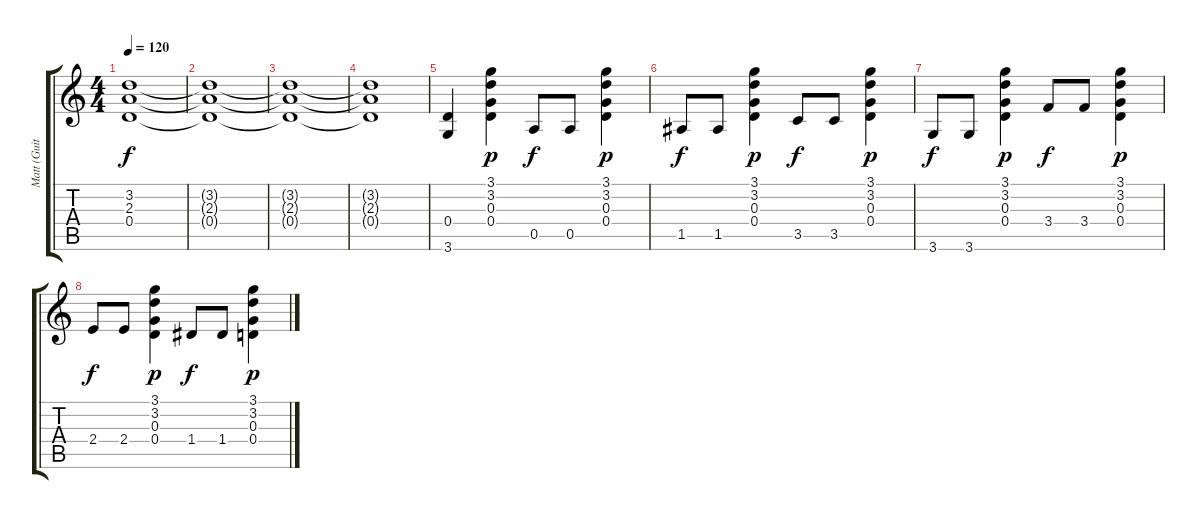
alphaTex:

\track ("Matt (Guitar2) Overdubs" "Matt (Guit") {instrument overdrivenguitar}
\staff {score tabs}
\tuning (E4 B3 G3 D3 A2 E2) {hide}
\ts (4 4)
\tempo 120
\clef g2
\ks c
(3.2{t} 2.3{t} 0.4{t}).1{dy f} |
(3.2{t} 2.3{t} 0.4{t}).1 |
(3.2{t} 2.3{t} 0.4{t}).1 |
(3.2{t} 2.3{t} 0.4{t}).1 |
(0.4 3.6).4 (3.1 3.2 0.3 0.4).4{dy p} 0.5.8{dy f} 0.5.8 (3.1 3.2 0.3 0.4).4{dy p} |
1.5.8{dy f} 1.5.8 (3.1 3.2 0.3 0.4).4{dy p} 3.5.8{dy f} 3.5.8 (3.1 3.2 0.3 0.4).4{dy p} |
3.6.8{dy f} 3.6.8 (3.1 3.2 0.3 0.4).4{dy p} 3.4.8{dy f} 3.4.8 (3.1 3.2 0.3 0.4).4{dy p} |
2.4.8{dy f} 2.4.8 (3.1 3.2 0.3 0.4).4{dy p} 1.4.8{dy f} 1.4.8 (3.1 3.2 0.3 0.4).4{dy p}
